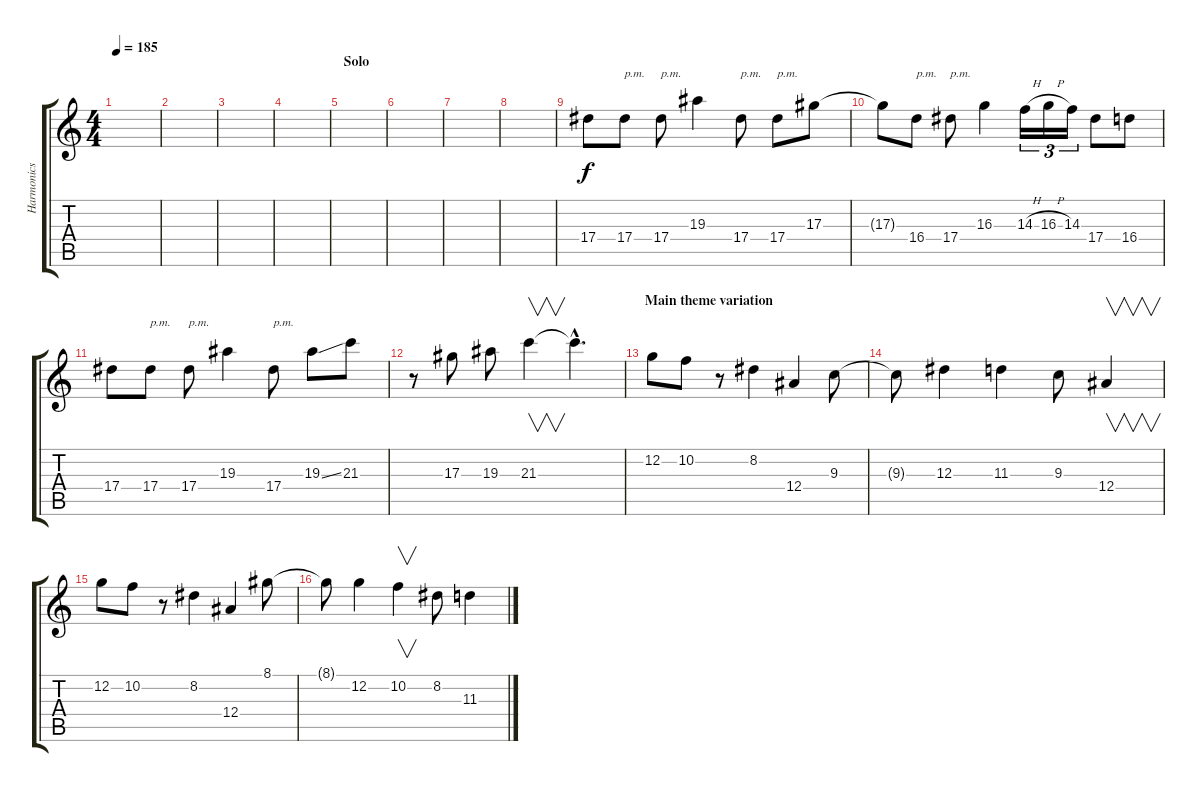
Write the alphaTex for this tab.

\track ("Harmonics" "Harmonics") {instrument distortionguitar}
\staff {score tabs}
\tuning (C4 G3 Eb3 Bb2 F2 C2) {hide}
\ts (4 4)
\tempo 185
\clef g2
\ks c
|
|
|
|
\section ("" "Solo")
|
|
|
|
17.4.8{instrument overdrivenguitar} 17.4.8{txt "p.m."} 17.4.8{txt "p.m."} 19.3.4 17.4.8{txt "p.m."} 17.4.8{txt "p.m."} 17.3.8 |
17.3{t}.8 16.4.8{txt "p.m."} 17.4.8{txt "p.m."} 16.3.4 14.3{h}.16{tu (3 2)} 16.3{h}.16{tu (3 2)} 14.3.16{tu (3 2)} 17.4.8 16.4.8 |
17.4.8 17.4.8{txt "p.m."} 17.4.8{txt "p.m."} 19.3.4 17.4.8{txt "p.m."} 19.3{ss}.8 21.3.8 |
r.8 17.3.8 19.3.8 21.3.4{v} 21.3{hac t}.4{d} |
\section ("" "Main theme variation")
12.2.8{volume 12 instrument electricguitarmuted} 10.2.8 r.8 8.2.4 12.4.4 9.3.8 |
9.3{t}.8 12.3.4 11.3.4 9.3.8 12.4.4{v} |
12.2.8 10.2.8 r.8 8.2.4 12.4.4 8.1.8 |
8.1{t}.8 12.2.4 10.2.4{v} 8.2.8 11.3.4
